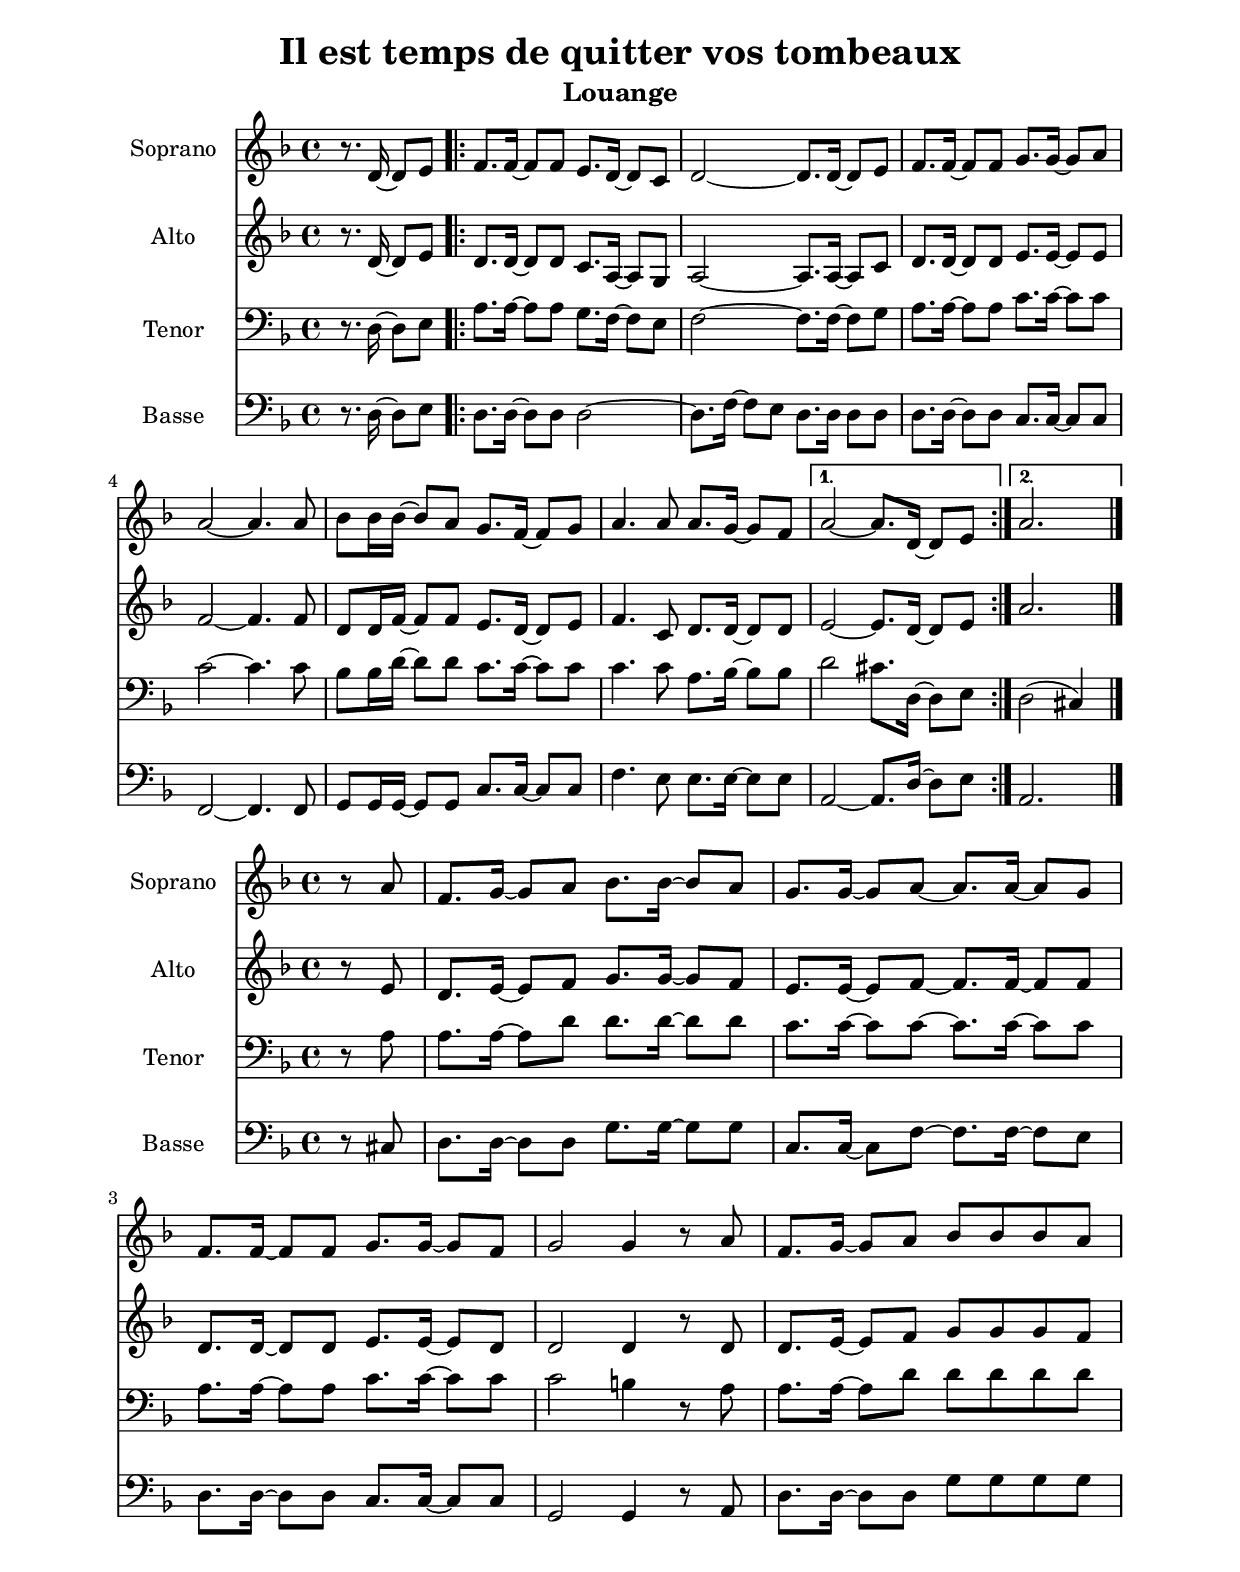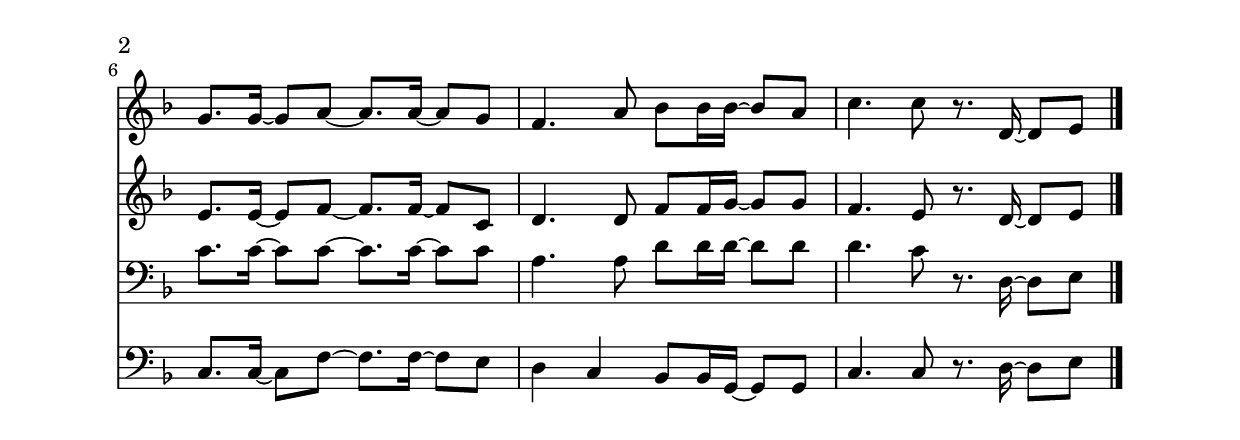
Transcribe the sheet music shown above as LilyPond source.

\version "2.22.1"
\language "italiano"

\header {
  title = "Il est temps de quitter vos tombeaux"
  subtitle = "Louange"
}

global = {
  \key re \minor
  \time 4/4
}

sopranoChorus = 
  \relative do' {
    \global
    \partial 2
    r8. re16 ~ re8 mi
    \repeat volta 2
    {
      fa8. fa16 ~ fa8 fa mi8. re16 ~ re8 do
      re2 ~ re8. re16 ~ re8 mi
      fa8. fa16 ~ fa8 fa sol8. sol16 ~ sol8 la
      la2 ~ la4. la8
      sib8 sib16 sib ~ sib8 la sol8. fa16 ~ fa8 sol
      la4. la8 la8. sol16 ~ sol8 fa
    }
    \alternative
    {
      {
        la2 ~ la8. re,16 ~ re8 mi
      }
      {
        la2.
      }
    }
    \bar "|."
  }

altoChorus = 
  \relative do' {
    \global
    \partial 2
    r8. re16 ~ re8 mi
    \repeat volta 2
    {
      re8. re16 ~ re8 re do8. la16 ~ la8 sol
      la2 ~ la8. la16 ~ la8 do
      re8. re16 ~ re8 re mi8. mi16 ~ mi8 mi
      fa2 ~ fa4. fa8
      re8 re16 fa ~ fa8 fa mi8. re16 ~ re8 mi
      fa4. do8 re8. re16 ~ re8 re
    }
    \alternative
    {
      {
        mi2 ~ mi8. re16 ~ re8 mi
      }
      {
        la2.
      }
    }
    \bar "|."
  }

tenorChorus =
  \relative do {
    \global
    \partial 2
    r8. re16 ~ re8 mi
    \repeat volta 2
    {
      la8. la16 ~ la8 la sol8. fa16 ~ fa8 mi
      fa2 ~ fa8. fa16 ~ fa8 sol
      la8. la16 ~ la8 la do8. do16 ~ do8 do
      do2 ~ do4. do8
      sib8 sib16 re ~ re8 re do8. do16 ~ do8 do
      do4. do8 la8. sib16 ~ sib8 sib
    }
    \alternative
    {
      {
        re2 dod8. re,16 ~ re8 mi
      }
      {
        re2 ( dod4)
      }
    }
    \bar "|."
  }


bassChorus =
  \relative do {
    \global
    \partial 2
    r8. re16 ~ re8 mi
    \repeat volta 2
    {
      re8. re16 ~ re8 re re2 ~
      re8. fa16 ~ fa8 mi re8. re16 re8 re
      re8. re16 ~ re8 re do8. do16 ~ do8 do
      fa,2 ~ fa4. fa8
      sol8 sol16 sol ~ sol8 sol do8. do16 ~ do8 do
      fa4. mi8 mi8. mi16 ~ mi8 mi
    }
    \alternative
    {
      {
        la,2 ~ la8. re16 ~ re8 mi
      }
      {
        la,2.
      }
    }
    \bar "|."
  }

%%%------------------------ couplets -------------------

sopranoVerse = 
  \relative do'' {
    \global
    \partial 4
    r8 la
    fa8. sol16 ~ sol8 la sib8. sib16 ~ sib8 la
    sol8. sol16 ~ sol8 la ~ la8. la16 ~ la8 sol
    fa8. fa16 ~ fa8 fa sol8. sol16 ~ sol8 fa
    sol2 sol4 r8 la
    fa8. sol16 ~ sol8 la sib sib sib la
    sol8. sol16 ~ sol8 la ~ la8. la16 ~ la8 sol
    fa4. la8 sib8 sib16 sib ~ sib8 la
    do4. do8  r8. re,16 ~ re8 mi
    \bar "|."
  }

altoVerse = 
  \relative do' {
    \global
    r8 mi
    re8. mi16 ~ mi8 fa sol8. sol16 ~ sol8 fa
    mi8. mi16 ~ mi8 fa ~ fa8. fa16 ~ fa8 fa
    re8. re16 ~ re8 re mi8. mi16 ~ mi8 re
    re2 re4 r8 re
    re8. mi16 ~ mi8 fa sol sol sol fa
    mi8. mi16 ~ mi8 fa ~ fa8. fa16 ~ fa8 do
    re4. re8 fa8 fa16 sol ~ sol8 sol
    fa4. mi8  r8. re16 ~ re8 mi
  }

tenorVerse =
  \relative do' {
    \global
    r8 la
    la8. la16 ~ la8 re re8. re16 ~ re8 re
    do8. do16 ~ do8 do ~ do8. do16 ~ do8 do
    la8. la16 ~ la8 la do8. do16 ~ do8 do
    do2 si4 r8 la
    la8. la16 ~ la8 re re re re re
    do8. do16 ~ do8 do ~ do8. do16 ~ do8 do
    la4. la8 re8 re16 re ~ re8 re
    re4. do8  r8. re,16 ~ re8 mi
  }


bassVerse =
  \relative do {
    \global
    r8 dod
    re8. re16 ~ re8 re sol8. sol16 ~ sol8 sol
    do,8. do16 ~ do8 fa ~ fa8. fa16 ~ fa8 mi
    re8. re16 ~ re8 re do8. do16 ~ do8 do
    sol2 sol4 r8 la
    re8. re16 ~ re8 re sol sol sol sol
    do,8. do16 ~ do8 fa ~ fa8. fa16 ~ fa8 mi
    re4 do4 sib8 sib16 sol ~ sol8 sol
    do4. do8  r8. re16 ~ re8 mi
  }


\include "../../../utilities.ly"

\book{
  \paper {
    left-margin = 20\mm
    right-margin = 20\mm
    top-margin = 20\mm
    bottom-margin = 20\mm
  }
  
  \score {
    <<
      \new Staff \with {instrumentName = "Soprano" midiInstrument = "choir aahs"} { \sopranoChorus }
      \new Staff \with {instrumentName = "Alto" midiInstrument = "choir aahs"} { \altoChorus }
      \new Staff \with {instrumentName = "Tenor" midiInstrument = "choir aahs"} { \clef bass \tenorChorus }
      \new Staff \with {instrumentName = "Basse" midiInstrument = "choir aahs"} { \clef bass \bassChorus }
    >>
    \layout { 
      indent = 2\cm
      \override BreathingSign.text = \markup { \musicglyph "comma" }
    }
    \midi {
      \tempo 4=120
    }
  }
  
  \score {
    <<
      \new Staff \with {instrumentName = "Soprano" midiInstrument = "choir aahs"} { \sopranoVerse }
      \new Staff \with {instrumentName = "Alto" midiInstrument = "choir aahs"} { \altoVerse }
      \new Staff \with {instrumentName = "Tenor" midiInstrument = "choir aahs"} { \clef bass \tenorVerse }
      \new Staff \with {instrumentName = "Basse" midiInstrument = "choir aahs"} { \clef bass \bassVerse }
    >>
    \layout { 
      indent = 2\cm
      \override BreathingSign.text = \markup { \musicglyph "comma" }
    }
    \midi {
      \tempo 4=120
    }
  }
}
